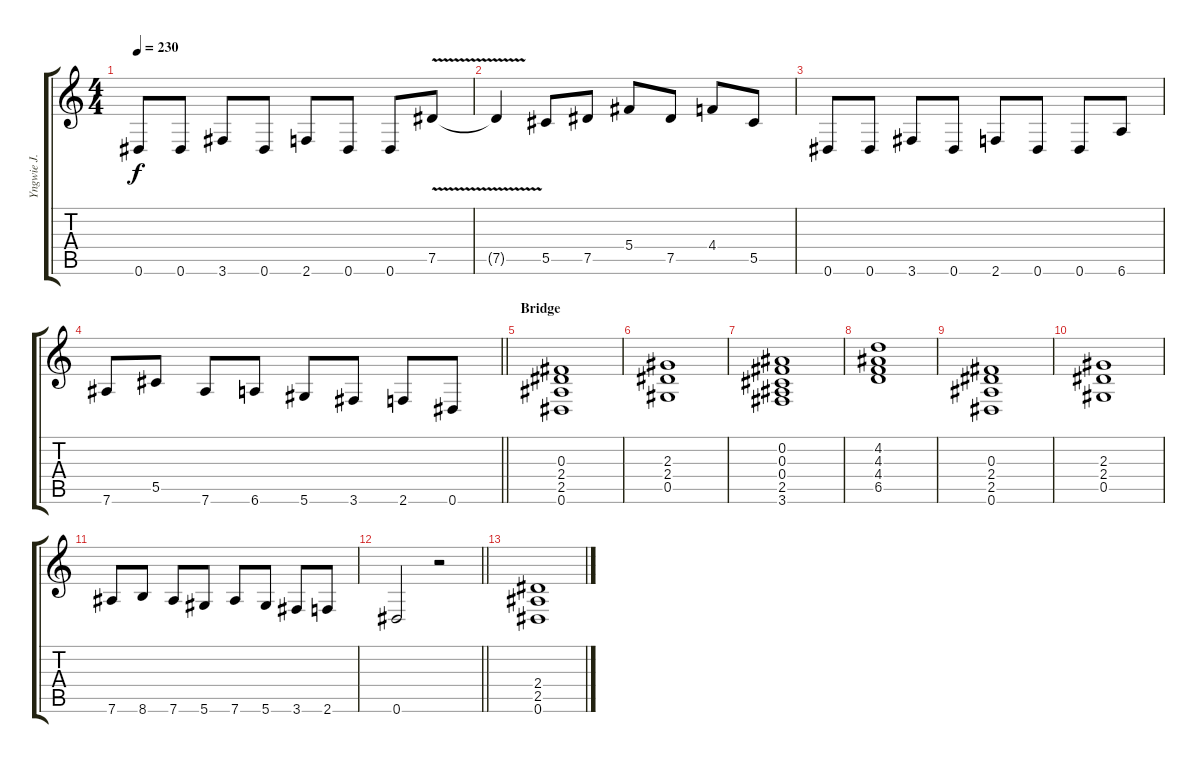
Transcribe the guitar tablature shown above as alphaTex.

\track ("Yngwie J. Malmsteen" "Yngwie J. ") {instrument distortionguitar}
\staff {score tabs}
\tuning (Eb4 Bb3 Gb3 Db3 Ab2 Eb2) {hide}
\ts (4 4)
\tempo 230
\clef g2
\ks c
0.6.8{dy f} 0.6.8 3.6.8 0.6.8 2.6.8 0.6.8 0.6.8 7.5{v}.8 |
7.5{t}.4 5.5.8 7.5.8 5.4.8 7.5.8 4.4.8 5.5.8 |
0.6.8 0.6.8 3.6.8 0.6.8 2.6.8 0.6.8 0.6.8 6.6.8 |
\barLineRight lightlight
7.6.8 5.5.8 7.6.8 6.6.8 5.6.8 3.6.8 2.6.8 0.6.8 |
\section ("" "Bridge")
(0.3 2.4 2.5 0.6).1 |
(2.3 2.4 0.5).1 |
(0.2 0.3 0.4 2.5 3.6).1 |
(4.2 4.3 4.4 6.5).1 |
(0.3 2.4 2.5 0.6).1 |
(2.3 2.4 0.5).1 |
7.6.8 8.6.8 7.6.8 5.6.8 7.6.8 5.6.8 3.6.8 2.6.8 |
\barLineRight lightlight
0.6.2 r.2 |
(2.4 2.5 0.6).1
